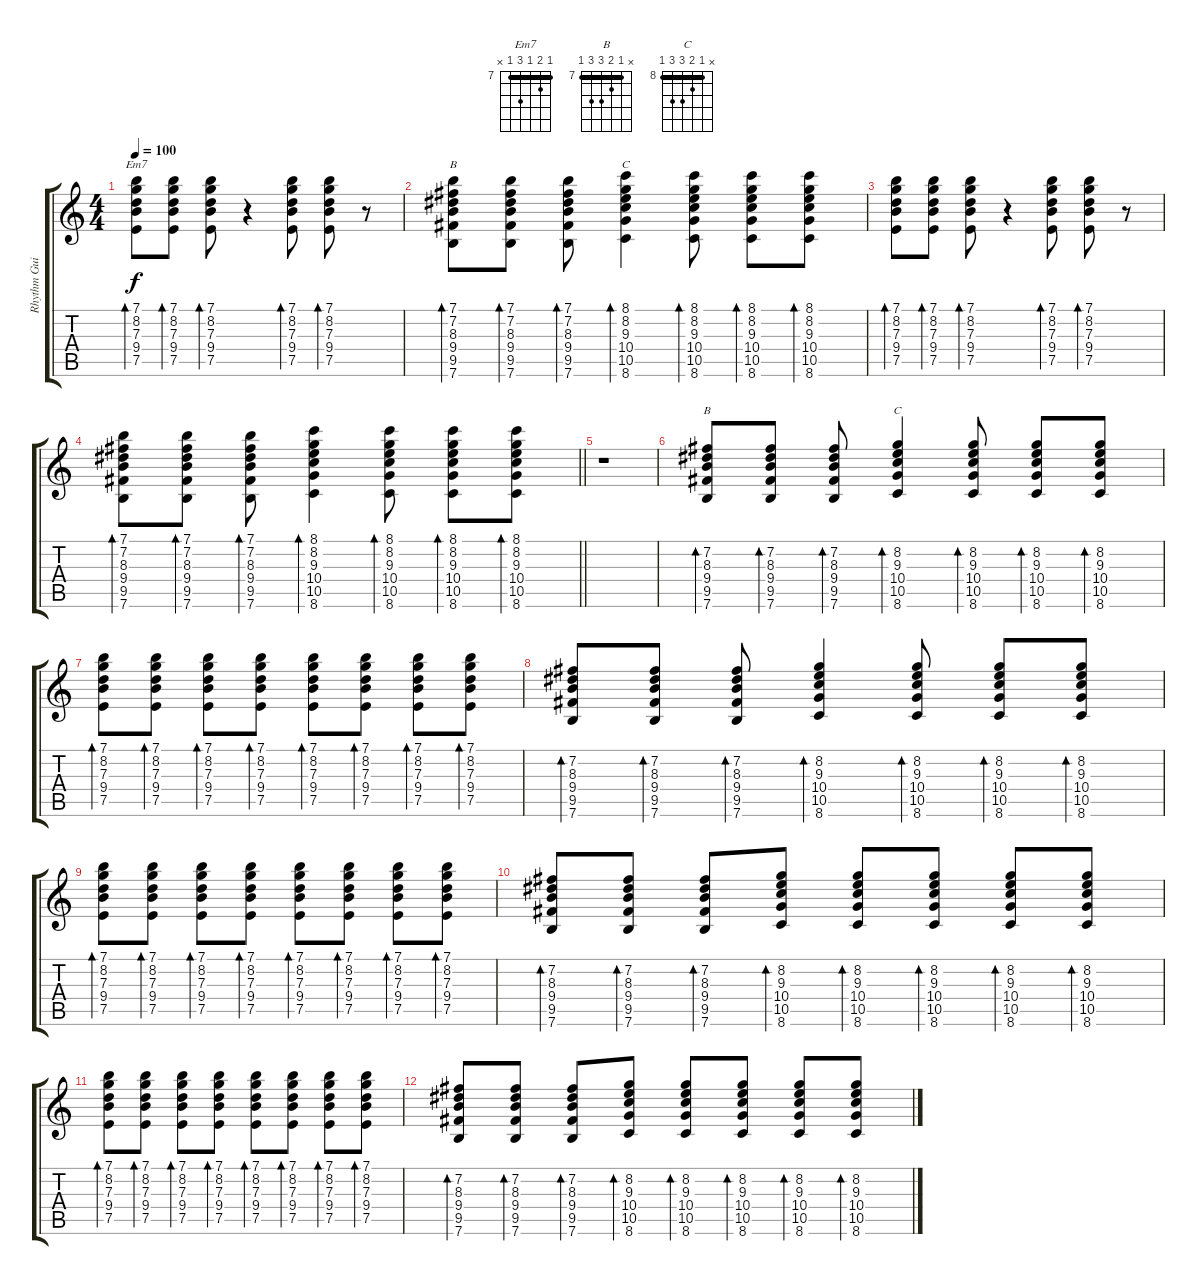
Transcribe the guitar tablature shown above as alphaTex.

\track ("Rhythm Guitar" "Rhythm Gui") {instrument electricguitarjazz}
\staff {score tabs}
\tuning (E4 B3 G3 D3 A2 E2) {hide}
\chord ("Em7" 7 8 7 9 7 x) {firstfret 7 barre 7}
\chord ("B" 7 7 8 9 9 7) {firstfret 7 barre 7}
\chord ("C" 8 8 9 10 10 8) {firstfret 8 barre 8}
\chord ("B" x 7 8 9 9 7) {firstfret 7 barre 7}
\chord ("C" x 8 9 10 10 8) {firstfret 8 barre 8}
\ts (4 4)
\tempo 100
\clef g2
\ks c
(7.1 8.2 7.3 9.4 7.5).8{bd 30 ch "Em7" dy f} (7.1 8.2 7.3 9.4 7.5).8{bd 30} (7.1 8.2 7.3 9.4 7.5).8{bd 30} r.4 (7.1 8.2 7.3 9.4 7.5).8{bd 30} (7.1 8.2 7.3 9.4 7.5).8{bd 30} r.8 |
(7.1 7.2 8.3 9.4 9.5 7.6).8{bd 30 ch "B"} (7.1 7.2 8.3 9.4 9.5 7.6).8{bd 30} (7.1 7.2 8.3 9.4 9.5 7.6).8{bd 30} (8.1 8.2 9.3 10.4 10.5 8.6).4{bd 30 ch "C"} (8.1 8.2 9.3 10.4 10.5 8.6).8{bd 30} (8.1 8.2 9.3 10.4 10.5 8.6).8{bd 30} (8.1 8.2 9.3 10.4 10.5 8.6).8{bd 30} |
(7.1 8.2 7.3 9.4 7.5).8{bd 30} (7.1 8.2 7.3 9.4 7.5).8{bd 30} (7.1 8.2 7.3 9.4 7.5).8{bd 30} r.4 (7.1 8.2 7.3 9.4 7.5).8{bd 30} (7.1 8.2 7.3 9.4 7.5).8{bd 30} r.8 |
\barLineRight lightlight
(7.1 7.2 8.3 9.4 9.5 7.6).8{bd 30} (7.1 7.2 8.3 9.4 9.5 7.6).8{bd 30} (7.1 7.2 8.3 9.4 9.5 7.6).8{bd 30} (8.1 8.2 9.3 10.4 10.5 8.6).4{bd 30} (8.1 8.2 9.3 10.4 10.5 8.6).8{bd 30} (8.1 8.2 9.3 10.4 10.5 8.6).8{bd 30} (8.1 8.2 9.3 10.4 10.5 8.6).8{bd 30} |
r.1 |
(7.2 8.3 9.4 9.5 7.6).8{bd 30 ch "B"} (7.2 8.3 9.4 9.5 7.6).8{bd 30} (7.2 8.3 9.4 9.5 7.6).8{bd 30} (8.2 9.3 10.4 10.5 8.6).4{bd 30 ch "C"} (8.2 9.3 10.4 10.5 8.6).8{bd 30} (8.2 9.3 10.4 10.5 8.6).8{bd 30} (8.2 9.3 10.4 10.5 8.6).8{bd 30} |
(7.1 8.2 7.3 9.4 7.5).8{bd 30} (7.1 8.2 7.3 9.4 7.5).8{bd 30} (7.1 8.2 7.3 9.4 7.5).8{bd 30} (7.1 8.2 7.3 9.4 7.5).8{bd 30} (7.1 8.2 7.3 9.4 7.5).8{bd 30} (7.1 8.2 7.3 9.4 7.5).8{bd 30} (7.1 8.2 7.3 9.4 7.5).8{bd 30} (7.1 8.2 7.3 9.4 7.5).8{bd 30} |
(7.2 8.3 9.4 9.5 7.6).8{bd 30} (7.2 8.3 9.4 9.5 7.6).8{bd 30} (7.2 8.3 9.4 9.5 7.6).8{bd 30} (8.2 9.3 10.4 10.5 8.6).4{bd 30} (8.2 9.3 10.4 10.5 8.6).8{bd 30} (8.2 9.3 10.4 10.5 8.6).8{bd 30} (8.2 9.3 10.4 10.5 8.6).8{bd 30} |
(7.1 8.2 7.3 9.4 7.5).8{bd 30} (7.1 8.2 7.3 9.4 7.5).8{bd 30} (7.1 8.2 7.3 9.4 7.5).8{bd 30} (7.1 8.2 7.3 9.4 7.5).8{bd 30} (7.1 8.2 7.3 9.4 7.5).8{bd 30} (7.1 8.2 7.3 9.4 7.5).8{bd 30} (7.1 8.2 7.3 9.4 7.5).8{bd 30} (7.1 8.2 7.3 9.4 7.5).8{bd 30} |
(7.2 8.3 9.4 9.5 7.6).8{bd 30} (7.2 8.3 9.4 9.5 7.6).8{bd 30} (7.2 8.3 9.4 9.5 7.6).8{bd 30} (8.2 9.3 10.4 10.5 8.6).8{bd 30} (8.2 9.3 10.4 10.5 8.6).8{bd 30} (8.2 9.3 10.4 10.5 8.6).8{bd 30} (8.2 9.3 10.4 10.5 8.6).8{bd 30} (8.2 9.3 10.4 10.5 8.6).8{bd 30} |
(7.1 8.2 7.3 9.4 7.5).8{bd 30} (7.1 8.2 7.3 9.4 7.5).8{bd 30} (7.1 8.2 7.3 9.4 7.5).8{bd 30} (7.1 8.2 7.3 9.4 7.5).8{bd 30} (7.1 8.2 7.3 9.4 7.5).8{bd 30} (7.1 8.2 7.3 9.4 7.5).8{bd 30} (7.1 8.2 7.3 9.4 7.5).8{bd 30} (7.1 8.2 7.3 9.4 7.5).8{bd 30} |
(7.2 8.3 9.4 9.5 7.6).8{bd 30} (7.2 8.3 9.4 9.5 7.6).8{bd 30} (7.2 8.3 9.4 9.5 7.6).8{bd 30} (8.2 9.3 10.4 10.5 8.6).8{bd 30} (8.2 9.3 10.4 10.5 8.6).8{bd 30} (8.2 9.3 10.4 10.5 8.6).8{bd 30} (8.2 9.3 10.4 10.5 8.6).8{bd 30} (8.2 9.3 10.4 10.5 8.6).8{bd 30}
